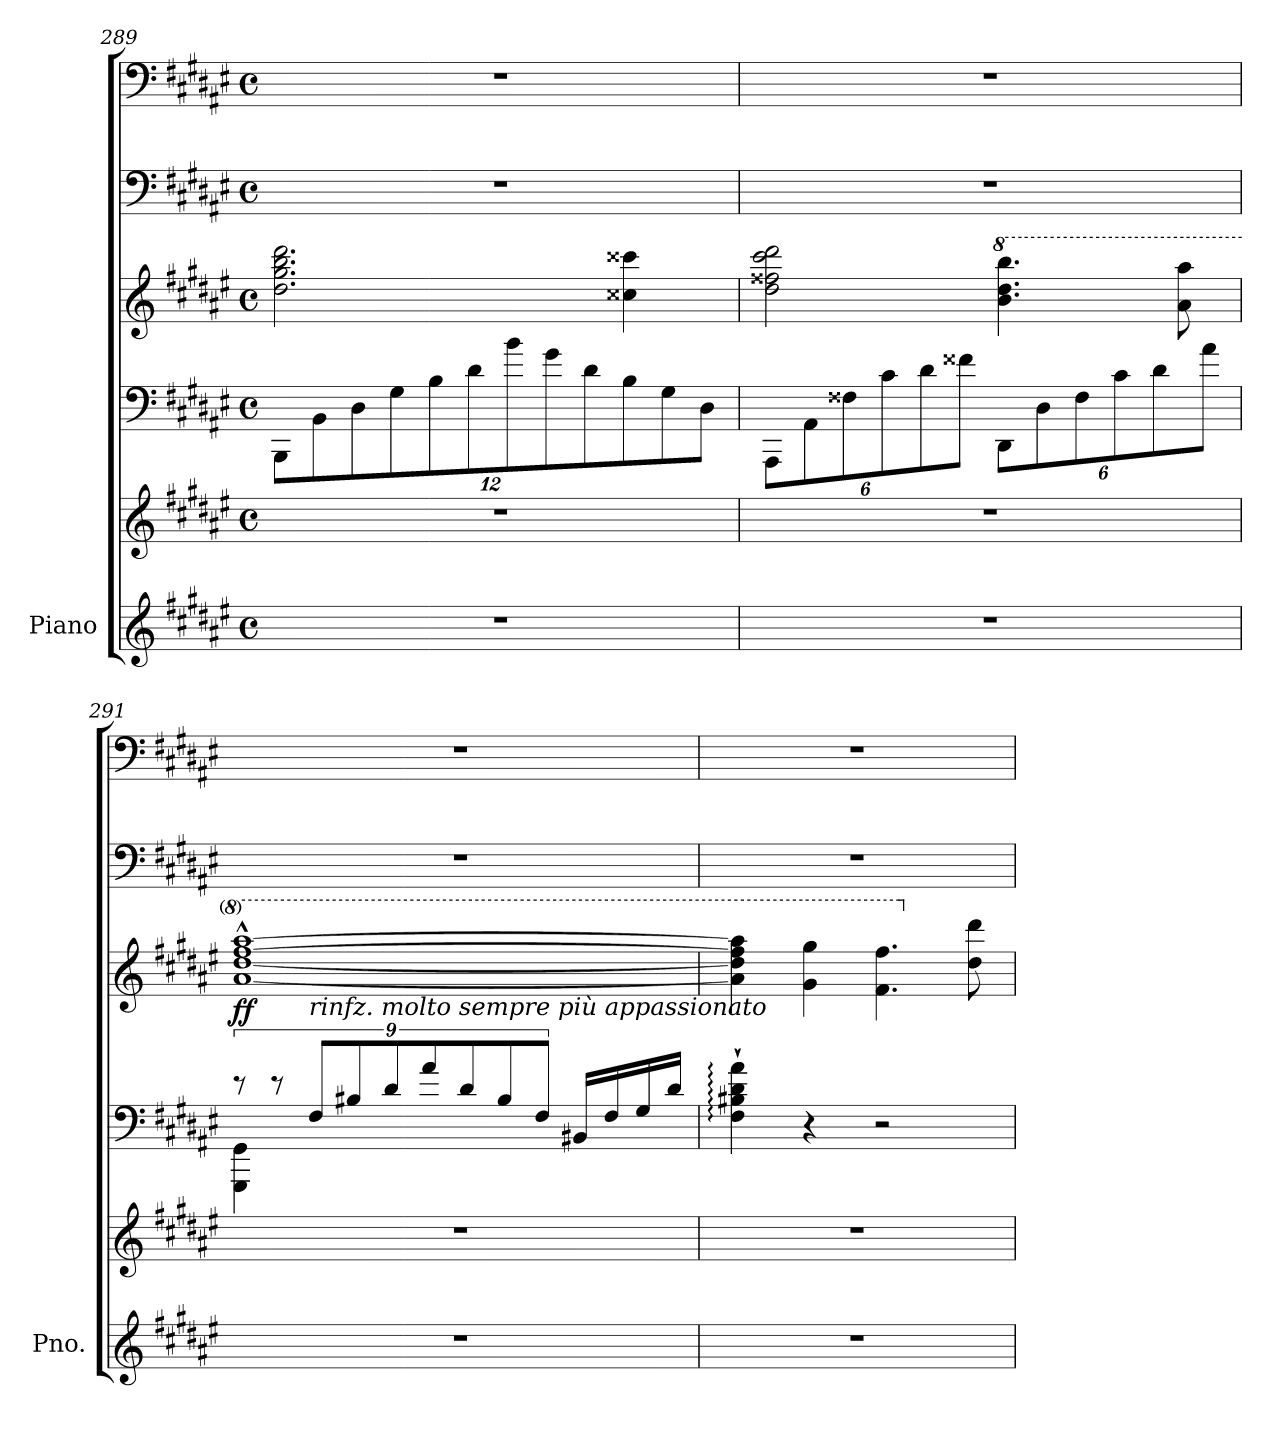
**kern	**kern	**kern	**kern	**kern	**kern	**dynam
*part1	*part1	*part1	*part1	*part1	*part1	*part1
*staff6	*staff5	*staff4	*staff3	*staff2	*staff1	*staff1/2/3/4/5/6
*I"Piano	*	*	*	*	*	*
*I'Pno.	*	*	*	*	*	*
!!LO:LB:g=z
*clefG2	*clefG2	*clefF4	*clefG2	*clefF4	*clefF4	*
*k[f#c#g#d#a#e#]	*k[f#c#g#d#a#e#]	*k[f#c#g#d#a#e#]	*k[f#c#g#d#a#e#]	*k[f#c#g#d#a#e#]	*k[f#c#g#d#a#e#]	*
*M4/4	*M4/4	*M4/4	*M4/4	*M4/4	*M4/4	*
*met(c)	*met(c)	*met(c)	*met(c)	*met(c)	*met(c)	*
*	*	*Xbrackettup	*	*	*	*
=289	=289	=289	=289	=289	=289	=289
1r	1r	12BBB\L	2.dd#\ 2.gg#\ 2.bb\ 2.ddd#\	1r	1r	.
.	.	12BB\	.	.	.	.
.	.	12D#\	.	.	.	.
.	.	12G#\	.	.	.	.
.	.	12B\	.	.	.	.
.	.	12d#\	.	.	.	.
.	.	12b\	.	.	.	.
.	.	12g#\	.	.	.	.
.	.	12d#\	.	.	.	.
.	.	12B\	4cc##X\ 4ccc##X\	.	.	.
.	.	12G#\	.	.	.	.
.	.	12D#\J	.	.	.	.
=290	=290	=290	=290	=290	=290	=290
1r	1r	12AAA#\L	2dd#\ 2ff##X\ 2ccc#\ 2ddd#\	1r	1r	.
.	.	12AA#\	.	.	.	.
.	.	12F##X\	.	.	.	.
.	.	12c#\	.	.	.	.
.	.	12d#\	.	.	.	.
.	.	12f##X\J	.	.	.	.
*	*	*	*8va	*	*	*
.	.	12DD#\L	4.bb\ 4.ddd#\ 4.bbb\	.	.	.
.	.	12D#\	.	.	.	.
.	.	12F##\	.	.	.	.
.	.	12c#\	.	.	.	.
.	.	12d#\	.	.	.	.
.	.	.	8aa#\ 8aaa#\	.	.	.
.	.	12a#\J	.	.	.	.
=291	=291	=291	=291	=291	=291	=291
*	*	*brackettup	*	*	*	*
*	*	*^	*	*	*	*
!	!	!	!	!	!	!	!LO:DY:b=3
1r	1r	12r	4GGG#\ 4GG#\	[1aa#^^ [1ddd#^^ [1fff#^^ [1aaa#^^	1r	1r	ff
.	.	12r	.	.	.	.	.
!	!	!LO:TX:a:i:t=rinfz. molto sempre più appassionato	!	!	!	!	!
.	.	12F#/L	.	.	.	.	.
*	*	*Xbrackettup	*	*	*	*	*
.	.	12B#X/	4ryy	.	.	.	.
.	.	12d#/	.	.	.	.	.
.	.	12a#/	.	.	.	.	.
.	.	12d#/	2ryy	.	.	.	.
.	.	12B#/	.	.	.	.	.
.	.	12F#/J	.	.	.	.	.
.	.	16BB#X/LL	.	.	.	.	.
.	.	16F#/	.	.	.	.	.
.	.	16G#/	.	.	.	.	.
.	.	16d#/JJ	.	.	.	.	.
*	*	*v	*v	*	*	*	*
=292	=292	=292	=292	=292	=292	=292
1r	1r	4F#\:` 4B#X\:` 4d#\:` 4a#\:`	4aa#\] 4ddd#\] 4fff#\] 4aaa#\]	1r	1r	.
.	.	4r	4gg#\ 4ggg#\	.	.	.
.	.	2r	4.ff#\ 4.fff#\	.	.	.
*	*	*	*X8va	*	*	*
.	.	.	8dd#\ 8ddd#\	.	.	.
=	=	=	=	=	=	=
*-	*-	*-	*-	*-	*-	*-
